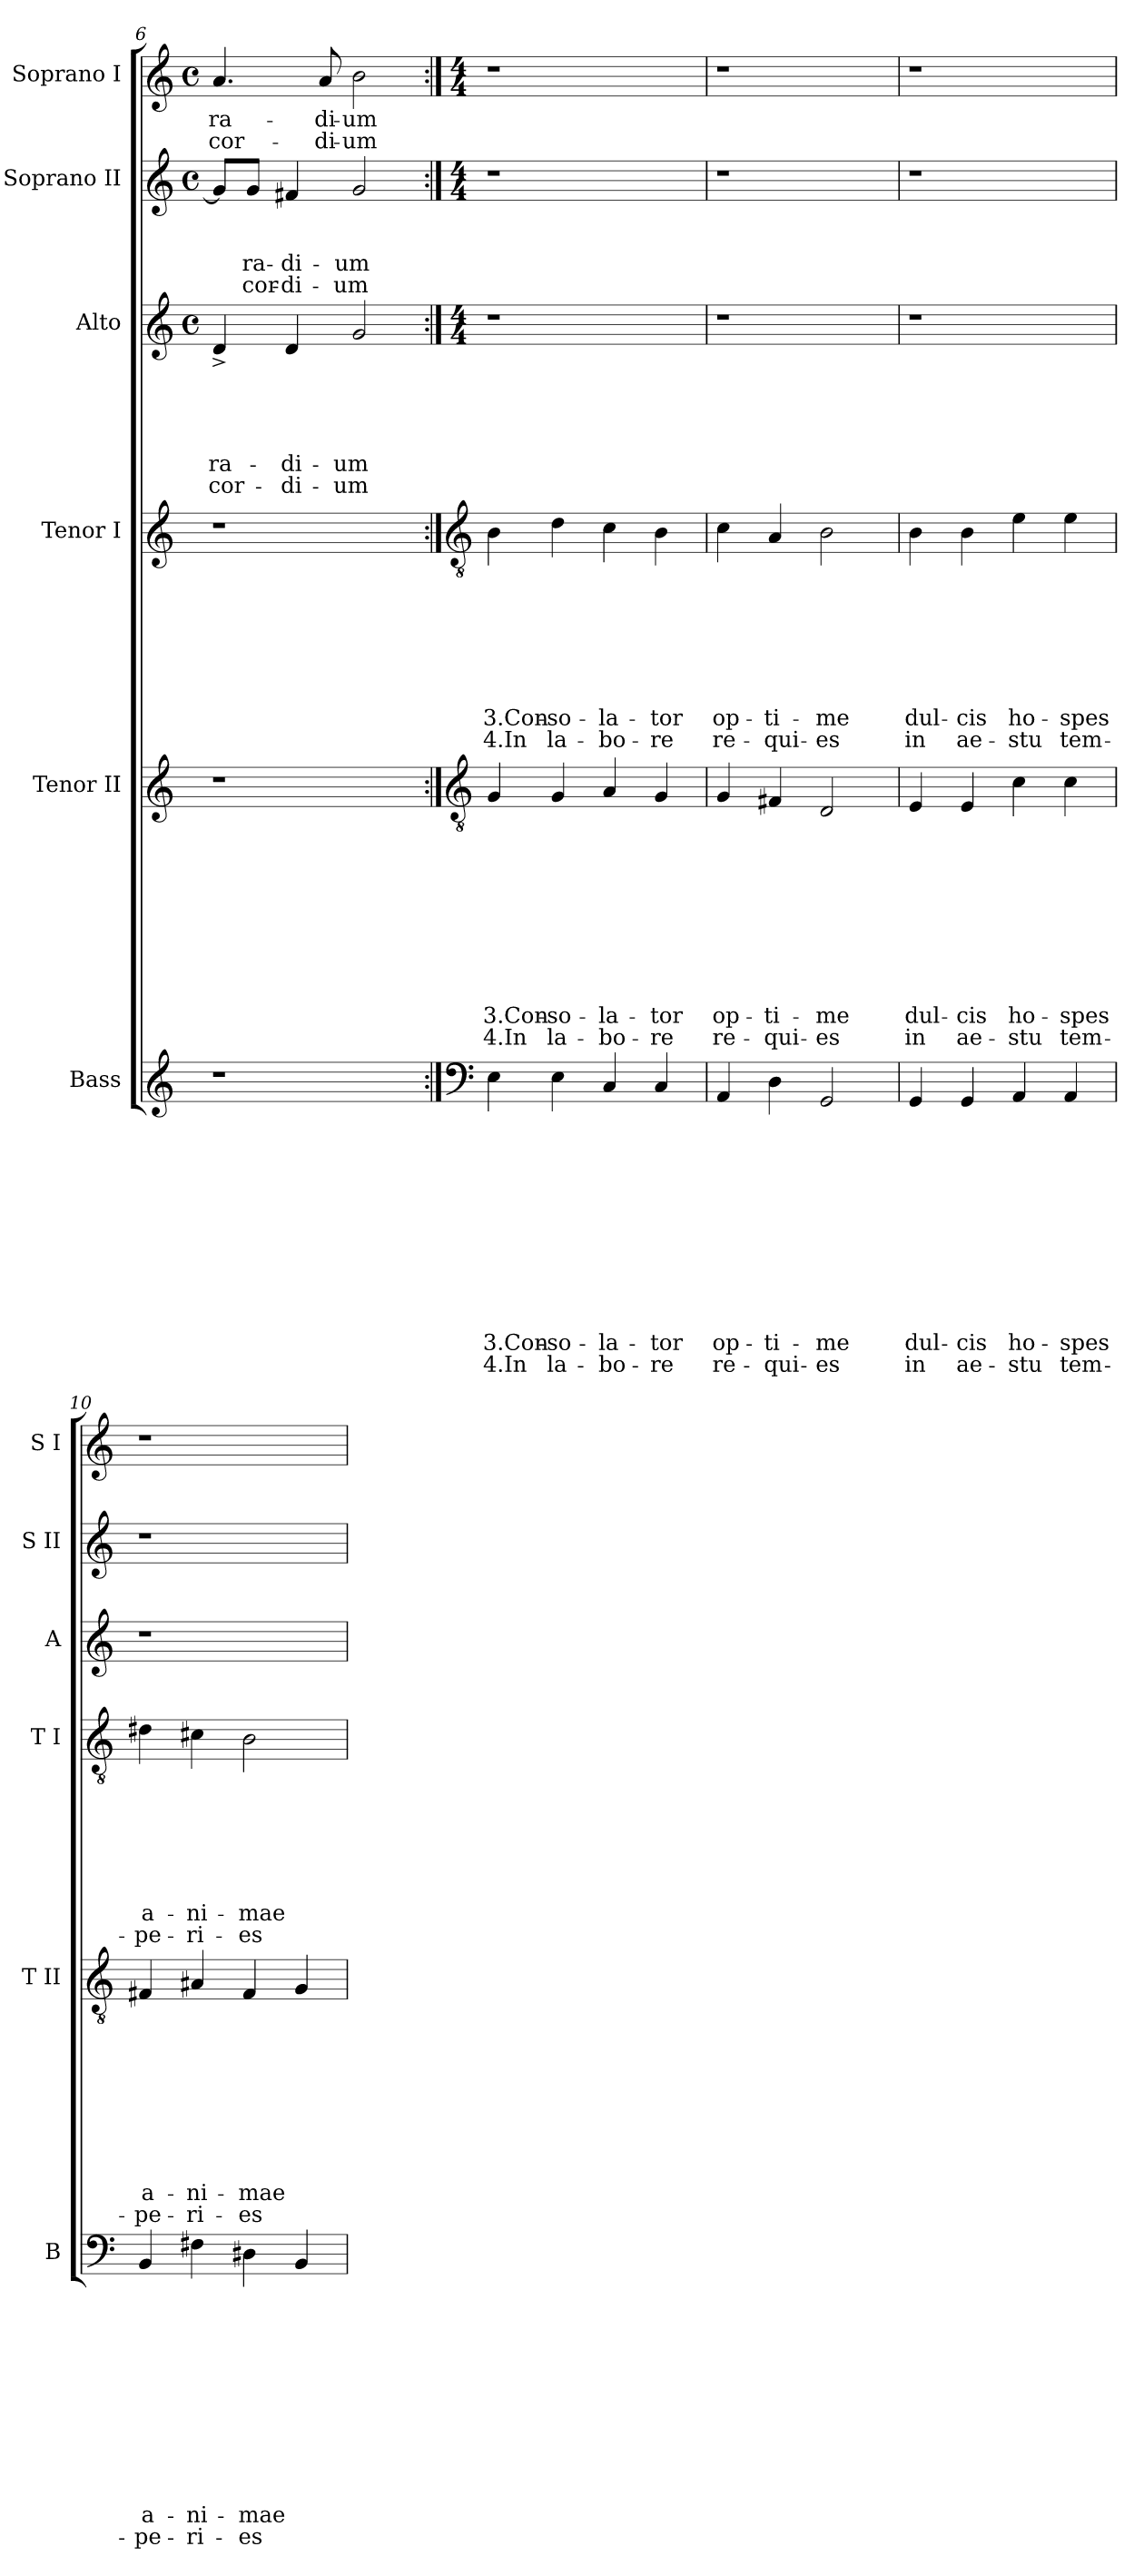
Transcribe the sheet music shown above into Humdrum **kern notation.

**kern	**text	**text	**text	**text	**text	**text	**text	**text	**text	**text	**text	**text	**kern	**text	**text	**text	**text	**text	**text	**text	**text	**text	**text	**kern	**text	**text	**text	**text	**text	**text	**text	**text	**kern	**text	**text	**text	**text	**text	**text	**kern	**text	**text	**text	**text	**kern	**text	**text
*part6	*part6	*part6	*part6	*part6	*part6	*part6	*part6	*part6	*part6	*part6	*part6	*part6	*part5	*part5	*part5	*part5	*part5	*part5	*part5	*part5	*part5	*part5	*part5	*part4	*part4	*part4	*part4	*part4	*part4	*part4	*part4	*part4	*part3	*part3	*part3	*part3	*part3	*part3	*part3	*part2	*part2	*part2	*part2	*part2	*part1	*part1	*part1
*staff6	*staff6	*staff6	*staff6	*staff6	*staff6	*staff6	*staff6	*staff6	*staff6	*staff6	*staff6	*staff6	*staff5	*staff5	*staff5	*staff5	*staff5	*staff5	*staff5	*staff5	*staff5	*staff5	*staff5	*staff4	*staff4	*staff4	*staff4	*staff4	*staff4	*staff4	*staff4	*staff4	*staff3	*staff3	*staff3	*staff3	*staff3	*staff3	*staff3	*staff2	*staff2	*staff2	*staff2	*staff2	*staff1	*staff1	*staff1
*I"Bass	*	*	*	*	*	*	*	*	*	*	*	*	*I"Tenor II	*	*	*	*	*	*	*	*	*	*	*I"Tenor I	*	*	*	*	*	*	*	*	*I"Alto	*	*	*	*	*	*	*I"Soprano II	*	*	*	*	*I"Soprano I	*	*
*I'B	*	*	*	*	*	*	*	*	*	*	*	*	*I'T II	*	*	*	*	*	*	*	*	*	*	*I'T I	*	*	*	*	*	*	*	*	*I'A	*	*	*	*	*	*	*I'S II	*	*	*	*	*I'S I	*	*
*clefG2	*	*	*	*	*	*	*	*	*	*	*	*	*clefG2	*	*	*	*	*	*	*	*	*	*	*clefG2	*	*	*	*	*	*	*	*	*clefG2	*	*	*	*	*	*	*clefG2	*	*	*	*	*clefG2	*	*
*k[]	*	*	*	*	*	*	*	*	*	*	*	*	*k[]	*	*	*	*	*	*	*	*	*	*	*k[]	*	*	*	*	*	*	*	*	*k[]	*	*	*	*	*	*	*k[]	*	*	*	*	*k[]	*	*
*C:	*	*	*	*	*	*	*	*	*	*	*	*	*C:	*	*	*	*	*	*	*	*	*	*	*C:	*	*	*	*	*	*	*	*	*C:	*	*	*	*	*	*	*C:	*	*	*	*	*C:	*	*
*	*	*	*	*	*	*	*	*	*	*	*	*	*	*	*	*	*	*	*	*	*	*	*	*	*	*	*	*	*	*	*	*	*M4/4	*	*	*	*	*	*	*M4/4	*	*	*	*	*M4/4	*	*
*	*	*	*	*	*	*	*	*	*	*	*	*	*	*	*	*	*	*	*	*	*	*	*	*	*	*	*	*	*	*	*	*	*met(c)	*	*	*	*	*	*	*met(c)	*	*	*	*	*met(c)	*	*
=6	=6	=6	=6	=6	=6	=6	=6	=6	=6	=6	=6	=6	=6	=6	=6	=6	=6	=6	=6	=6	=6	=6	=6	=6	=6	=6	=6	=6	=6	=6	=6	=6	=6	=6	=6	=6	=6	=6	=6	=6	=6	=6	=6	=6	=6	=6	=6
!	!	!	!	!	!	!	!	!	!	!	!	!	!	!	!	!	!	!	!	!	!	!	!	!	!	!	!	!	!	!	!	!	!	!	!	!	!	!LO:LY:b	!LO:LY:b	!	!	!	!	!	!	!LO:LY:b	!LO:LY:b
1r	.	.	.	.	.	.	.	.	.	.	.	.	1r	.	.	.	.	.	.	.	.	.	.	1r	.	.	.	.	.	.	.	.	4d^</	.	.	.	.	ra-	cor-	8g/L]	.	.	.	.	4.a/	ra-	cor-
!	!	!	!	!	!	!	!	!	!	!	!	!	!	!	!	!	!	!	!	!	!	!	!	!	!	!	!	!	!	!	!	!	!	!	!	!	!	!	!	!	!	!	!LO:LY:b	!LO:LY:b	!	!	!
.	.	.	.	.	.	.	.	.	.	.	.	.	.	.	.	.	.	.	.	.	.	.	.	.	.	.	.	.	.	.	.	.	.	.	.	.	.	.	.	8g/J	.	.	ra-	cor-	.	.	.
!	!	!	!	!	!	!	!	!	!	!	!	!	!	!	!	!	!	!	!	!	!	!	!	!	!	!	!	!	!	!	!	!	!	!	!	!	!	!LO:LY:b	!LO:LY:b	!	!	!	!LO:LY:b	!LO:LY:b	!	!	!
.	.	.	.	.	.	.	.	.	.	.	.	.	.	.	.	.	.	.	.	.	.	.	.	.	.	.	.	.	.	.	.	.	4d/	.	.	.	.	-di-	-di-	4f#X/	.	.	-di-	-di-	.	.	.
!	!	!	!	!	!	!	!	!	!	!	!	!	!	!	!	!	!	!	!	!	!	!	!	!	!	!	!	!	!	!	!	!	!	!	!	!	!	!	!	!	!	!	!	!	!	!LO:LY:b	!LO:LY:b
.	.	.	.	.	.	.	.	.	.	.	.	.	.	.	.	.	.	.	.	.	.	.	.	.	.	.	.	.	.	.	.	.	.	.	.	.	.	.	.	.	.	.	.	.	8a/	-di-	-di-
!	!	!	!	!	!	!	!	!	!	!	!	!	!	!	!	!	!	!	!	!	!	!	!	!	!	!	!	!	!	!	!	!	!	!	!	!	!	!LO:LY:b	!LO:LY:b	!	!	!	!LO:LY:b	!LO:LY:b	!	!LO:LY:b	!LO:LY:b
.	.	.	.	.	.	.	.	.	.	.	.	.	.	.	.	.	.	.	.	.	.	.	.	.	.	.	.	.	.	.	.	.	2g/	.	.	.	.	-um	-um	2g/	.	.	-um	-um	2b\	-um	-um
!!LO:LB:g=z
=7:|!	=7:|!	=7:|!	=7:|!	=7:|!	=7:|!	=7:|!	=7:|!	=7:|!	=7:|!	=7:|!	=7:|!	=7:|!	=7:|!	=7:|!	=7:|!	=7:|!	=7:|!	=7:|!	=7:|!	=7:|!	=7:|!	=7:|!	=7:|!	=7:|!	=7:|!	=7:|!	=7:|!	=7:|!	=7:|!	=7:|!	=7:|!	=7:|!	=7:|!	=7:|!	=7:|!	=7:|!	=7:|!	=7:|!	=7:|!	=7:|!	=7:|!	=7:|!	=7:|!	=7:|!	=7:|!	=7:|!	=7:|!
*clefF4	*	*	*	*	*	*	*	*	*	*	*	*	*clefGv2	*	*	*	*	*	*	*	*	*	*	*clefGv2	*	*	*	*	*	*	*	*	*	*	*	*	*	*	*	*	*	*	*	*	*	*	*
*	*	*	*	*	*	*	*	*	*	*	*	*	*	*	*	*	*	*	*	*	*	*	*	*	*	*	*	*	*	*	*	*	*M4/4	*	*	*	*	*	*	*M4/4	*	*	*	*	*M4/4	*	*
!	!	!	!	!	!	!	!	!	!	!	!LO:LY:b	!LO:LY:b	!	!	!	!	!	!	!	!	!	!LO:LY:b	!LO:LY:b	!	!	!	!	!	!	!	!LO:LY:b	!LO:LY:b	!	!	!	!	!	!	!	!	!	!	!	!	!	!	!
4E\	.	.	.	.	.	.	.	.	.	.	3.Con-	4.In	4G/	.	.	.	.	.	.	.	.	3.Con-	4.In	4B\	.	.	.	.	.	.	3.Con-	4.In	1r	.	.	.	.	.	.	1r	.	.	.	.	1r	.	.
!	!	!	!	!	!	!	!	!	!	!	!LO:LY:b:rj	!LO:LY:b:rj	!	!	!	!	!	!	!	!	!	!LO:LY:b:rj	!LO:LY:b:rj	!	!	!	!	!	!	!	!LO:LY:b:rj	!LO:LY:b:rj	!	!	!	!	!	!	!	!	!	!	!	!	!	!	!
4E\	.	.	.	.	.	.	.	.	.	.	-so-	la-	4G/	.	.	.	.	.	.	.	.	-so-	la-	4d\	.	.	.	.	.	.	-so-	la-	.	.	.	.	.	.	.	.	.	.	.	.	.	.	.
!	!	!	!	!	!	!	!	!	!	!	!LO:LY:b	!LO:LY:b	!	!	!	!	!	!	!	!	!	!LO:LY:b	!LO:LY:b	!	!	!	!	!	!	!	!LO:LY:b	!LO:LY:b	!	!	!	!	!	!	!	!	!	!	!	!	!	!	!
4C/	.	.	.	.	.	.	.	.	.	.	-la-	-bo-	4A/	.	.	.	.	.	.	.	.	-la-	-bo-	4c\	.	.	.	.	.	.	-la-	-bo-	.	.	.	.	.	.	.	.	.	.	.	.	.	.	.
!	!	!	!	!	!	!	!	!	!	!	!LO:LY:b	!LO:LY:b	!	!	!	!	!	!	!	!	!	!LO:LY:b	!LO:LY:b	!	!	!	!	!	!	!	!LO:LY:b	!LO:LY:b	!	!	!	!	!	!	!	!	!	!	!	!	!	!	!
4C/	.	.	.	.	.	.	.	.	.	.	-tor	-re	4G/	.	.	.	.	.	.	.	.	-tor	-re	4B\	.	.	.	.	.	.	-tor	-re	.	.	.	.	.	.	.	.	.	.	.	.	.	.	.
=8	=8	=8	=8	=8	=8	=8	=8	=8	=8	=8	=8	=8	=8	=8	=8	=8	=8	=8	=8	=8	=8	=8	=8	=8	=8	=8	=8	=8	=8	=8	=8	=8	=8	=8	=8	=8	=8	=8	=8	=8	=8	=8	=8	=8	=8	=8	=8
!	!	!	!	!	!	!	!	!	!	!	!LO:LY:b	!LO:LY:b	!	!	!	!	!	!	!	!	!	!LO:LY:b	!LO:LY:b	!	!	!	!	!	!	!	!LO:LY:b	!LO:LY:b	!	!	!	!	!	!	!	!	!	!	!	!	!	!	!
4AA/	.	.	.	.	.	.	.	.	.	.	op-	re-	4G/	.	.	.	.	.	.	.	.	op-	re-	4c\	.	.	.	.	.	.	op-	re-	1r	.	.	.	.	.	.	1r	.	.	.	.	1r	.	.
!	!	!	!	!	!	!	!	!	!	!	!LO:LY:b	!LO:LY:b	!	!	!	!	!	!	!	!	!	!LO:LY:b	!LO:LY:b	!	!	!	!	!	!	!	!LO:LY:b	!LO:LY:b	!	!	!	!	!	!	!	!	!	!	!	!	!	!	!
4D\	.	.	.	.	.	.	.	.	.	.	-ti-	-qui-	4F#X/	.	.	.	.	.	.	.	.	-ti-	-qui-	4A/	.	.	.	.	.	.	-ti-	-qui-	.	.	.	.	.	.	.	.	.	.	.	.	.	.	.
!	!	!	!	!	!	!	!	!	!	!	!LO:LY:b	!LO:LY:b	!	!	!	!	!	!	!	!	!	!LO:LY:b	!LO:LY:b	!	!	!	!	!	!	!	!LO:LY:b	!LO:LY:b	!	!	!	!	!	!	!	!	!	!	!	!	!	!	!
2GG/	.	.	.	.	.	.	.	.	.	.	-me	-es	2D/	.	.	.	.	.	.	.	.	-me	-es	2B\	.	.	.	.	.	.	-me	-es	.	.	.	.	.	.	.	.	.	.	.	.	.	.	.
=9	=9	=9	=9	=9	=9	=9	=9	=9	=9	=9	=9	=9	=9	=9	=9	=9	=9	=9	=9	=9	=9	=9	=9	=9	=9	=9	=9	=9	=9	=9	=9	=9	=9	=9	=9	=9	=9	=9	=9	=9	=9	=9	=9	=9	=9	=9	=9
!	!	!	!	!	!	!	!	!	!	!	!LO:LY:b	!LO:LY:b	!	!	!	!	!	!	!	!	!	!LO:LY:b	!LO:LY:b	!	!	!	!	!	!	!	!LO:LY:b	!LO:LY:b	!	!	!	!	!	!	!	!	!	!	!	!	!	!	!
4GG/	.	.	.	.	.	.	.	.	.	.	dul-	in	4E/	.	.	.	.	.	.	.	.	dul-	in	4B\	.	.	.	.	.	.	dul-	in	1r	.	.	.	.	.	.	1r	.	.	.	.	1r	.	.
!	!	!	!	!	!	!	!	!	!	!	!LO:LY:b	!LO:LY:b	!	!	!	!	!	!	!	!	!	!LO:LY:b	!LO:LY:b	!	!	!	!	!	!	!	!LO:LY:b	!LO:LY:b	!	!	!	!	!	!	!	!	!	!	!	!	!	!	!
4GG/	.	.	.	.	.	.	.	.	.	.	-cis	ae-	4E/	.	.	.	.	.	.	.	.	-cis	ae-	4B\	.	.	.	.	.	.	-cis	ae-	.	.	.	.	.	.	.	.	.	.	.	.	.	.	.
!	!	!	!	!	!	!	!	!	!	!	!LO:LY:b	!LO:LY:b	!	!	!	!	!	!	!	!	!	!LO:LY:b	!LO:LY:b	!	!	!	!	!	!	!	!LO:LY:b	!LO:LY:b	!	!	!	!	!	!	!	!	!	!	!	!	!	!	!
4AA/	.	.	.	.	.	.	.	.	.	.	ho-	-stu	4c\	.	.	.	.	.	.	.	.	ho-	-stu	4e\	.	.	.	.	.	.	ho-	-stu	.	.	.	.	.	.	.	.	.	.	.	.	.	.	.
!	!	!	!	!	!	!	!	!	!	!	!LO:LY:b	!LO:LY:b	!	!	!	!	!	!	!	!	!	!LO:LY:b	!LO:LY:b	!	!	!	!	!	!	!	!LO:LY:b	!LO:LY:b	!	!	!	!	!	!	!	!	!	!	!	!	!	!	!
4AA/	.	.	.	.	.	.	.	.	.	.	-spes	tem-	4c\	.	.	.	.	.	.	.	.	-spes	tem-	4e\	.	.	.	.	.	.	-spes	tem-	.	.	.	.	.	.	.	.	.	.	.	.	.	.	.
=10	=10	=10	=10	=10	=10	=10	=10	=10	=10	=10	=10	=10	=10	=10	=10	=10	=10	=10	=10	=10	=10	=10	=10	=10	=10	=10	=10	=10	=10	=10	=10	=10	=10	=10	=10	=10	=10	=10	=10	=10	=10	=10	=10	=10	=10	=10	=10
!	!	!	!	!	!	!	!	!	!	!	!LO:LY:b	!LO:LY:b	!	!	!	!	!	!	!	!	!	!LO:LY:b	!LO:LY:b	!	!	!	!	!	!	!	!LO:LY:b	!LO:LY:b	!	!	!	!	!	!	!	!	!	!	!	!	!	!	!
4BB/	.	.	.	.	.	.	.	.	.	.	a-	-pe-	4F#X/	.	.	.	.	.	.	.	.	a-	-pe-	4d#X\	.	.	.	.	.	.	a-	-pe-	1r	.	.	.	.	.	.	1r	.	.	.	.	1r	.	.
!	!	!	!	!	!	!	!	!	!	!	!LO:LY:b	!LO:LY:b	!	!	!	!	!	!	!	!	!	!LO:LY:b	!LO:LY:b	!	!	!	!	!	!	!	!LO:LY:b	!LO:LY:b	!	!	!	!	!	!	!	!	!	!	!	!	!	!	!
4F#X\	.	.	.	.	.	.	.	.	.	.	-ni-	-ri-	4A#X/	.	.	.	.	.	.	.	.	-ni-	-ri-	4c#X\	.	.	.	.	.	.	-ni-	-ri-	.	.	.	.	.	.	.	.	.	.	.	.	.	.	.
!	!	!	!	!	!	!	!	!	!	!	!LO:LY:b	!LO:LY:b	!	!	!	!	!	!	!	!	!	!LO:LY:b	!LO:LY:b	!	!	!	!	!	!	!	!LO:LY:b	!LO:LY:b	!	!	!	!	!	!	!	!	!	!	!	!	!	!	!
4D#X\	.	.	.	.	.	.	.	.	.	.	-mae	-es	4F#/	.	.	.	.	.	.	.	.	-mae	-es	2B\	.	.	.	.	.	.	-mae	-es	.	.	.	.	.	.	.	.	.	.	.	.	.	.	.
4BB/	.	.	.	.	.	.	.	.	.	.	.	.	4G/	.	.	.	.	.	.	.	.	.	.	.	.	.	.	.	.	.	.	.	.	.	.	.	.	.	.	.	.	.	.	.	.	.	.
=	=	=	=	=	=	=	=	=	=	=	=	=	=	=	=	=	=	=	=	=	=	=	=	=	=	=	=	=	=	=	=	=	=	=	=	=	=	=	=	=	=	=	=	=	=	=	=
*-	*-	*-	*-	*-	*-	*-	*-	*-	*-	*-	*-	*-	*-	*-	*-	*-	*-	*-	*-	*-	*-	*-	*-	*-	*-	*-	*-	*-	*-	*-	*-	*-	*-	*-	*-	*-	*-	*-	*-	*-	*-	*-	*-	*-	*-	*-	*-
